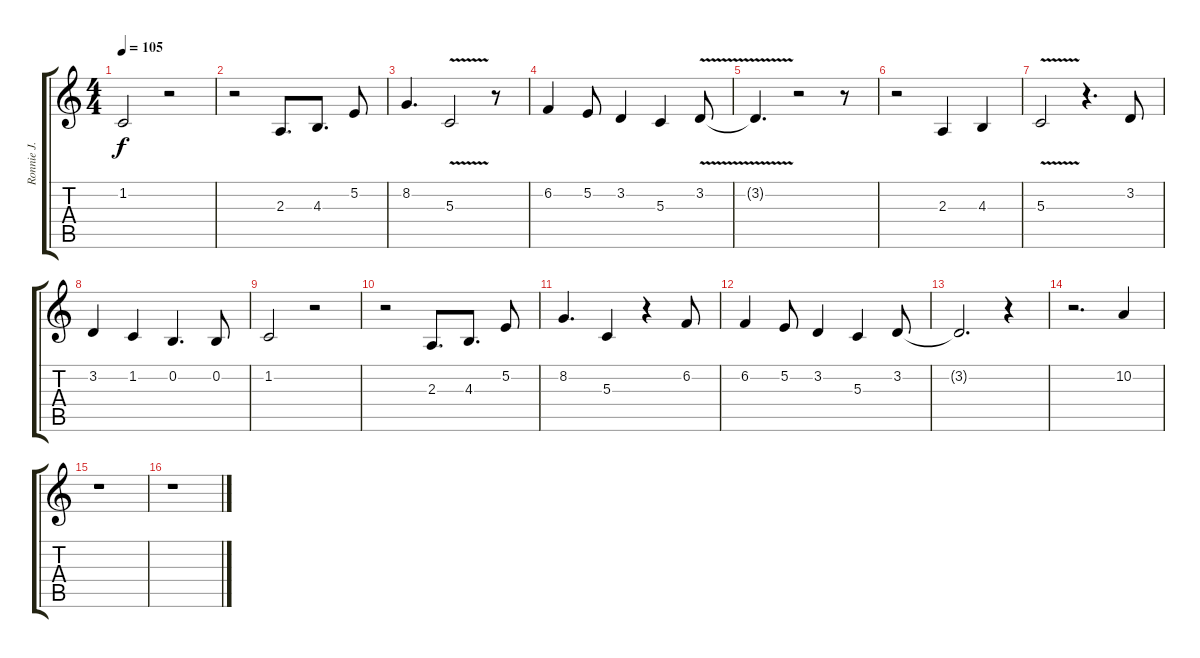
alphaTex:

\track ("Ronnie J. Dio (Vocals)" "Ronnie J. ") {instrument altosax}
\staff {score tabs}
\tuning (E4 B3 G3 D3 A2 E2) {hide}
\ts (4 4)
\tempo 105
\clef g2
\ks c
1.2.2{dy f} r.2 |
r.2 2.3.8{d} 4.3.8{d} 5.2.8 |
8.2.4{d} 5.3{v}.2 r.8 |
6.2.4 5.2.8 3.2.4 5.3.4 3.2{v}.8 |
3.2{v t}.4{d} r.2 r.8 |
r.2 2.3.4 4.3.4 |
5.3{v}.2 r.4{d} 3.2.8 |
3.2.4 1.2.4 0.2.4{d} 0.2.8 |
1.2.2 r.2 |
r.2 2.3.8{d} 4.3.8{d} 5.2.8 |
8.2.4{d} 5.3.4 r.4 6.2.8 |
6.2.4 5.2.8 3.2.4 5.3.4 3.2.8 |
3.2{t}.2{d} r.4 |
r.2{d} 10.2.4 |
r.1 |
r.1
